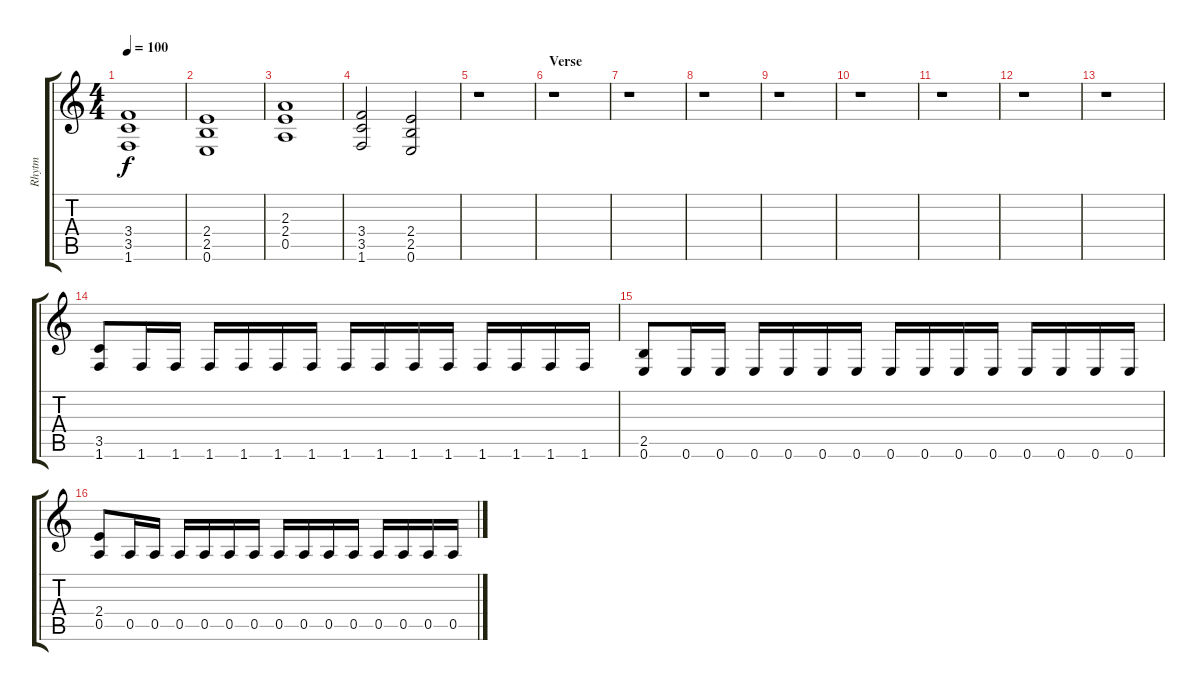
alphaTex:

\track ("Rhytm" "Rhytm") {instrument distortionguitar}
\staff {score tabs}
\tuning (E4 B3 G3 D3 A2 E2) {hide}
\ts (4 4)
\tempo 100
\clef g2
\ks c
(3.4 3.5 1.6).1{dy f} |
(2.4 2.5 0.6).1 |
(2.3 2.4 0.5).1 |
(3.4 3.5 1.6).2 (2.4 2.5 0.6).2 |
r.1 |
\section ("" "Verse")
r.1 |
r.1 |
r.1 |
r.1 |
r.1 |
r.1 |
r.1 |
r.1 |
(3.5 1.6).8 1.6.16 1.6.16 1.6.16 1.6.16 1.6.16 1.6.16 1.6.16 1.6.16 1.6.16 1.6.16 1.6.16 1.6.16 1.6.16 1.6.16 |
(2.5 0.6).8 0.6.16 0.6.16 0.6.16 0.6.16 0.6.16 0.6.16 0.6.16 0.6.16 0.6.16 0.6.16 0.6.16 0.6.16 0.6.16 0.6.16 |
(2.4 0.5).8 0.5.16 0.5.16 0.5.16 0.5.16 0.5.16 0.5.16 0.5.16 0.5.16 0.5.16 0.5.16 0.5.16 0.5.16 0.5.16 0.5.16
